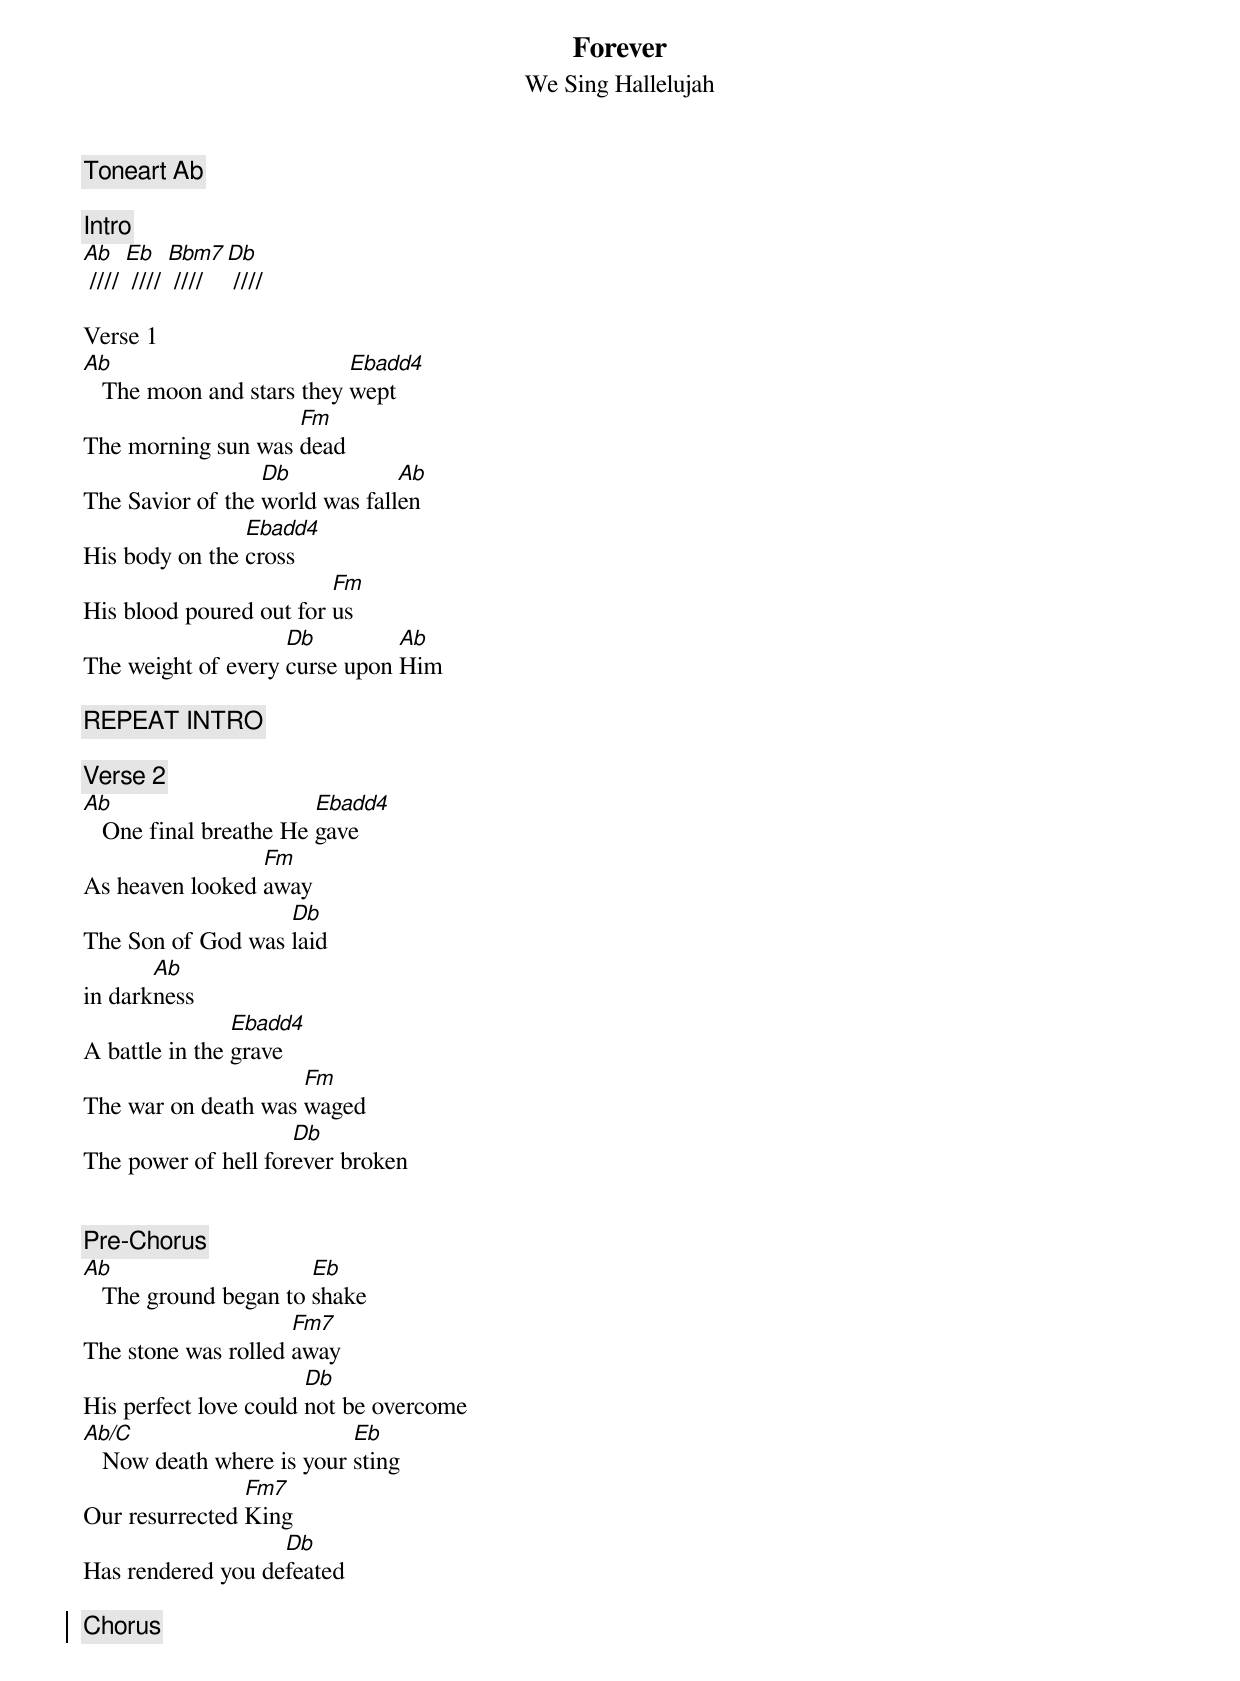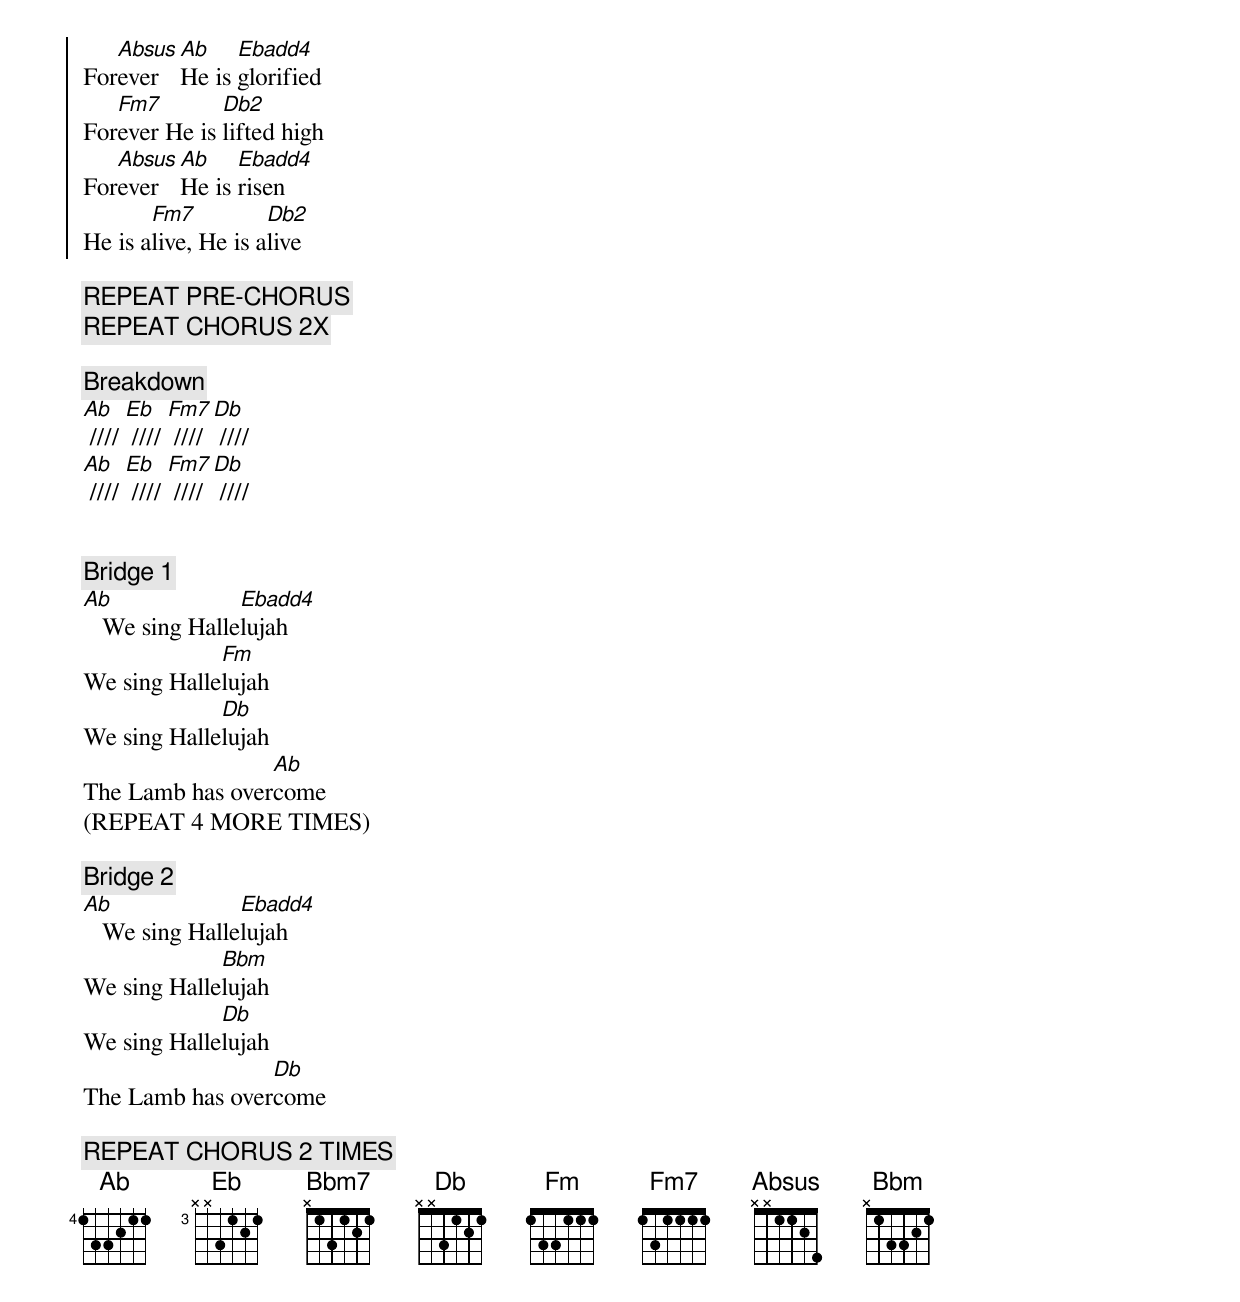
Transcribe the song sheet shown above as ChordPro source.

{title:Forever}
{subtitle:We Sing Hallelujah}
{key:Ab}
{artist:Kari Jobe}
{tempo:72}

{comment:Toneart [Ab]}

{comment:Intro}
[Ab] //// [Eb] //// [Bbm7] //// [Db] ////

Verse 1
[Ab]   The moon and stars they [Ebadd4]wept
The morning sun was [Fm]dead
The Savior of the [Db]world was fall[Ab]en
His body on the [Ebadd4]cross
His blood poured out for [Fm]us
The weight of every [Db]curse upon [Ab]Him

{comment:REPEAT INTRO}

{comment:Verse 2}
[Ab]   One final breathe He [Ebadd4]gave
As heaven looked [Fm]away
The Son of God was [Db]laid
in dark[Ab]ness
A battle in the [Ebadd4]grave
The war on death was [Fm]waged
The power of hell for[Db]ever broken


{comment:Pre-Chorus}
[Ab]   The ground began to [Eb]shake
The stone was rolled [Fm7]away
His perfect love could [Db]not be overcome
[Ab/C]   Now death where is your [Eb]sting
Our resurrected [Fm7]King
Has rendered you de[Db]feated

{start_of_chorus}
{comment:Chorus}
For[Absus]ever [Ab]He is [Ebadd4]glorified
For[Fm7]ever He is [Db2]lifted high
For[Absus]ever [Ab]He is [Ebadd4]risen
He is a[Fm7]live, He is a[Db2]live
{end_of_chorus}

{comment:REPEAT PRE-CHORUS}
{comment:REPEAT CHORUS 2X}

{comment:Breakdown}
[Ab] //// [Eb] //// [Fm7] //// [Db] ////
[Ab] //// [Eb] //// [Fm7] //// [Db] ////


{comment:Bridge 1}
[Ab]   We sing Halle[Ebadd4]lujah
We sing Halle[Fm]lujah
We sing Halle[Db]lujah
The Lamb has over[Ab]come
(REPEAT 4 MORE TIMES)

{comment:Bridge 2}
[Ab]   We sing Halle[Ebadd4]lujah
We sing Halle[Bbm]lujah
We sing Halle[Db]lujah
The Lamb has over[Db]come

{comment:REPEAT CHORUS 2 TIMES}
